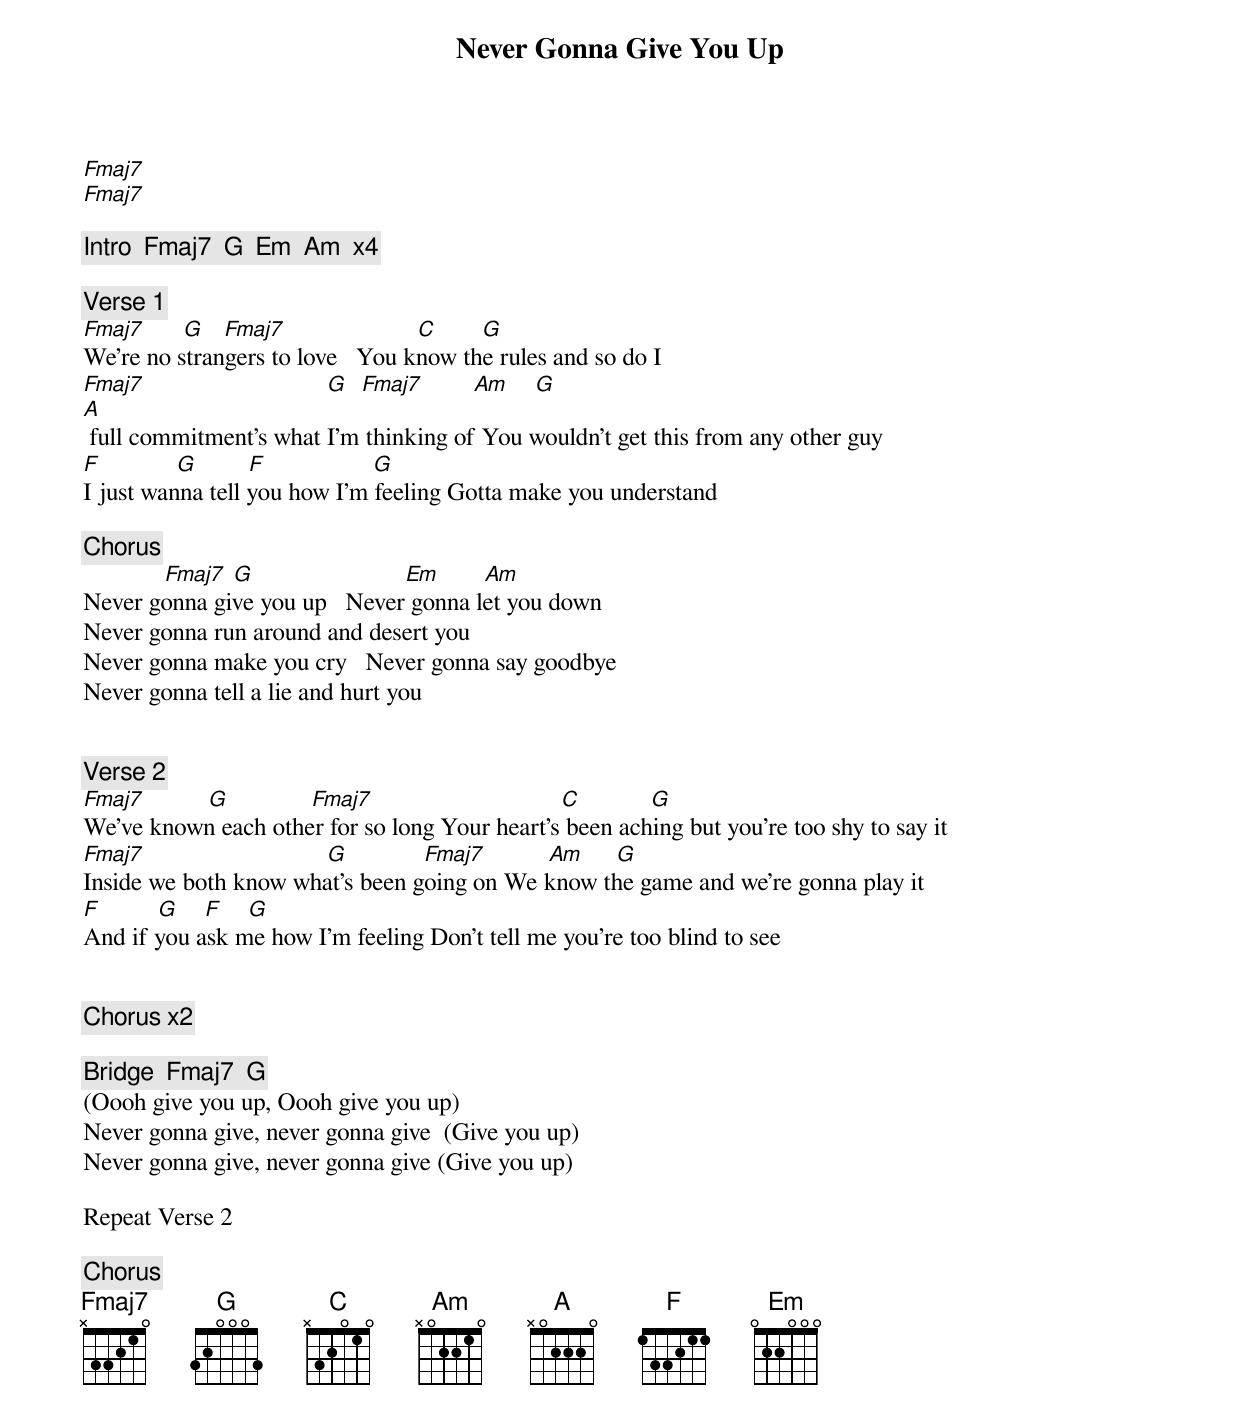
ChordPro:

{title: Never Gonna Give You Up}
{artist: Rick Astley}
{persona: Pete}
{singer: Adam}
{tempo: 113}
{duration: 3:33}
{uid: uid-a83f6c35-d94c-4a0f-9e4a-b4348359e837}
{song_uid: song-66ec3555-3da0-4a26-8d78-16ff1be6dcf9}



[Fmaj7]
[Fmaj7]

{comment: Intro  Fmaj7  G  Em  Am  x4}

{comment: Verse 1}
[Fmaj7]	     [G]			[Fmaj7]	                    [C]       [G]
We're no strangers to love			You know the rules and so do I
[Fmaj7]	                            [G]		[Fmaj7]			     [Am]	   [G]
[A] full commitment's what I'm thinking of	You wouldn't get this from any other guy
[F]	           [G]				    [F]		               [G]
I just wanna tell you how I'm feeling	Gotta make you understand

{comment: Chorus}
             [Fmaj7]	[G]	                  		   [Em]	      [Am]
Never gonna give you up 		Never gonna let you down
Never gonna run around and desert you
Never gonna make you cry 		Never gonna say goodbye
Never gonna tell a lie and hurt you


{comment: Verse 2}
[Fmaj7]		    	   [G]	            [Fmaj7]	                             [C]	          [G]
We've known each other for so long Your heart's been aching but you're too shy to say it
[Fmaj7]	                            [G]	           [Fmaj7]				      [Am]     [G]
Inside we both know what's been going on We know the game and we're gonna play it
[F]	        [G]				[F]				[G]
And if you ask me how I'm feeling	Don't tell me you're too blind to see


{comment: Chorus x2}

{comment: Bridge  Fmaj7	 G}
(Oooh give you up, Oooh give you up)
Never gonna give, never gonna give 	(Give you up)
Never gonna give, never gonna give	(Give you up)

Repeat Verse 2

{comment: Chorus}
